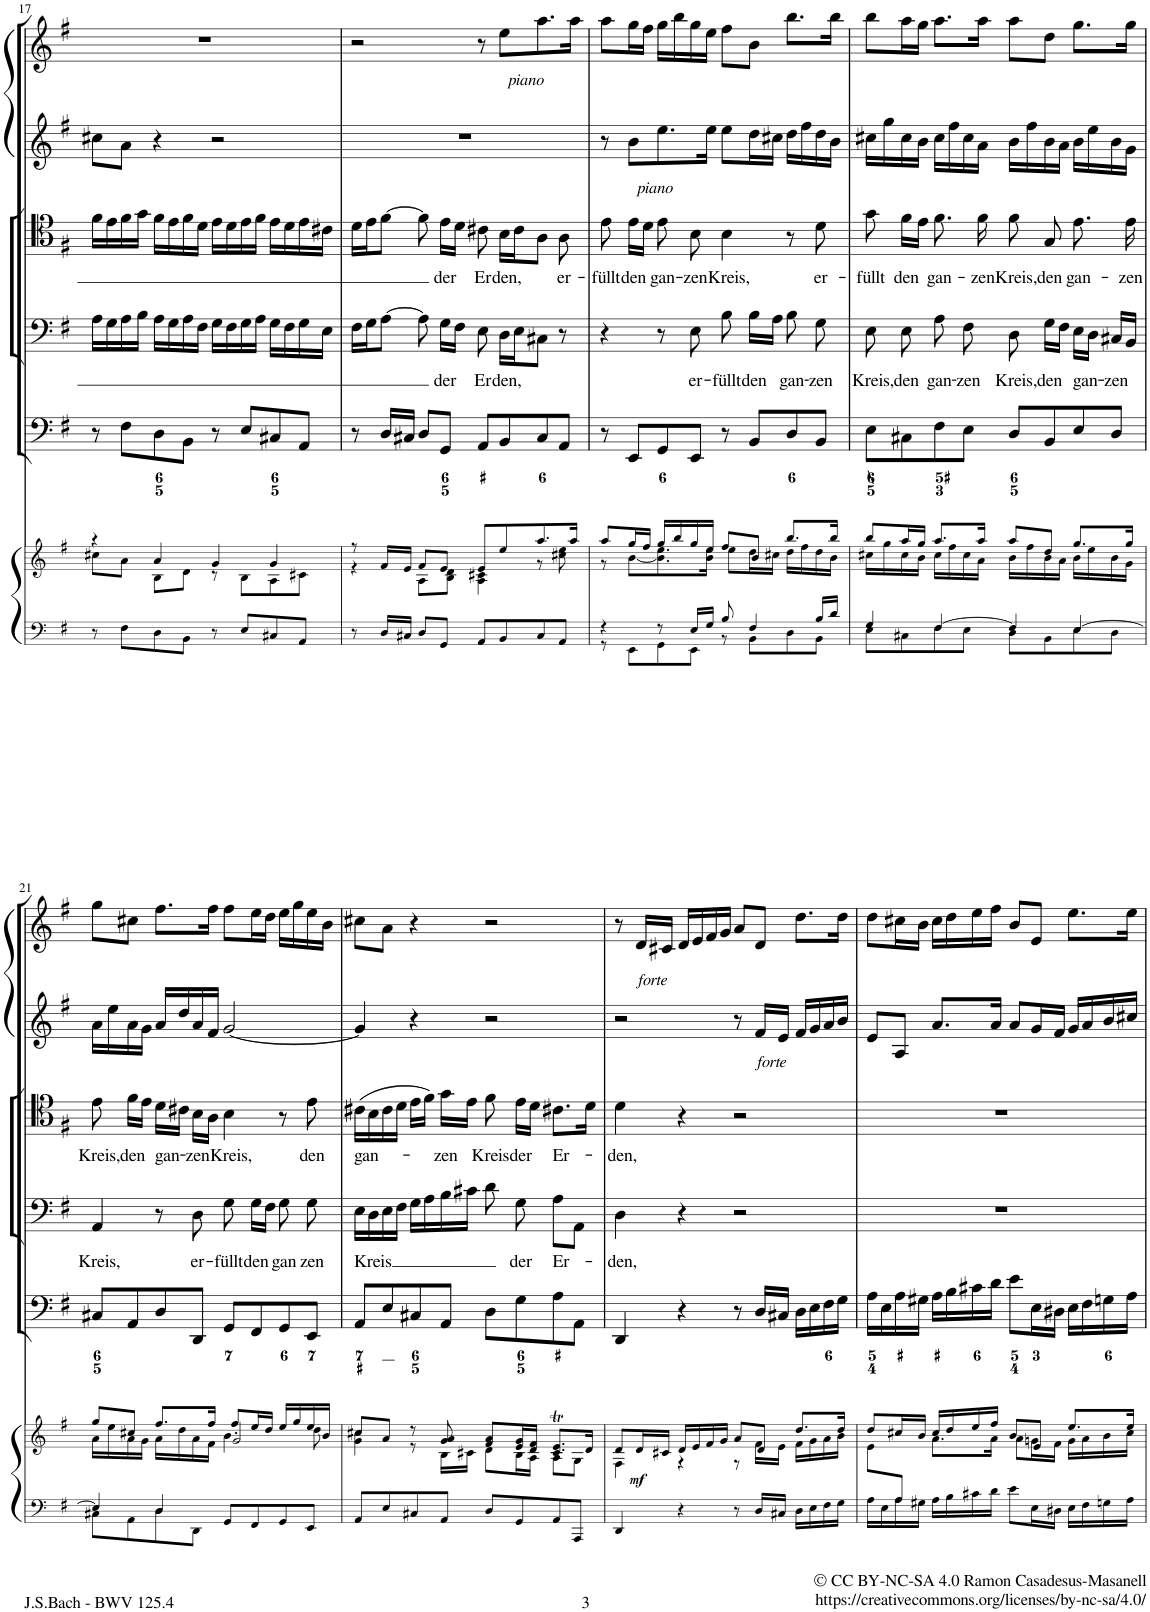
**kern	**kern	**dynam	**kern	**kern	**text	**kern	**text	**kern	**dynam	**kern	**dynam
*part6	*part6	*part6	*part5	*part4	*part4	*part3	*part3	*part2	*part2	*part1	*part1
*staff7	*staff6	*staff6/7	*staff5	*staff4	*staff4	*staff3	*staff3	*staff2	*staff2	*staff1	*staff1
*I"Piano reduction	*	*	*I"Continuo	*I"Basso	*	*I"Tenore	*	*I"Violino II	*	*I"Violino I	*
*I'Pno	*	*	*	*	*	*	*	*I'Vln	*	*I'Vln	*
!!LO:PB:g=z
*clefF4	*clefG2	*	*clefF4	*clefF4	*	*clefC4	*	*clefG2	*	*clefG2	*
*k[f#]	*k[f#]	*	*k[f#]	*k[f#]	*	*k[f#]	*	*k[f#]	*	*k[f#]	*
*M4/4	*M4/4	*	*M4/4	*M4/4	*	*M4/4	*	*M4/4	*	*M4/4	*
*met(c)	*met(c)	*	*met(c)	*met(c)	*	*met(c)	*	*met(c)	*	*met(c)	*
=17	=17	=17	=17	=17	=17	=17	=17	=17	=17	=17	=17
*	*^	*	*	*	*	*	*	*	*	*	*
8r	4r	8cc#X\L	.	8r	16A\LL	.	16f#\LL	.	8cc#X\L	.	1r	.
.	.	.	.	.	16G\	.	16e\	.	.	.	.	.
8F#\L	.	8a\J	.	8F#\L	16A\	.	16f#\	.	8a\J	.	.	.
.	.	.	.	.	16B\JJ	.	16g\JJ	.	.	.	.	.
8D\	4a/	8B\L	.	8D\	16A\LL	.	16f#\LL	.	4r	.	.	.
.	.	.	.	.	16G\	.	16e\	.	.	.	.	.
8BB\J	.	8d\J	.	8BB\J	16A\	.	16f#\	.	.	.	.	.
.	.	.	.	.	16F#\JJ	.	16d\JJ	.	.	.	.	.
8r	4g/	8r	.	8r	16G\LL	.	16e\LL	.	2r	.	.	.
.	.	.	.	.	16F#\	.	16d\	.	.	.	.	.
8E/L	.	8B\L	.	8E/L	16G\	.	16e\	.	.	.	.	.
.	.	.	.	.	16A\JJ	.	16f#\JJ	.	.	.	.	.
8C#X/	4g/	8A\	.	8C#X/	16G\LL	.	16e\LL	.	.	.	.	.
.	.	.	.	.	16F#\	.	16d\	.	.	.	.	.
8AA/J	.	8c#X\J	.	8AA/J	16G\	.	16e\	.	.	.	.	.
.	.	.	.	.	16E\JJ	.	16c#X\JJ	.	.	.	.	.
=18	=18	=18	=18	=18	=18	=18	=18	=18	=18	=18	=18	=18
8r	8r	4r	.	8r	16F#\LL	.	16d\LL	.	1r	.	2r	.
.	.	.	.	.	16G\J	.	16e\J	.	.	.	.	.
16D/LL	16f#/LL	.	.	16D/LL	[8A\J	.	[8f#\J	.	.	.	.	.
16C#X/JJ	16e/JJ	.	.	16C#X/JJ	.	.	.	.	.	.	.	.
8D/L	8f#/L	8A\L	.	8D/L	8A\]	.	8f#\]	.	.	.	.	.
!	!	!	!	!	!	!LO:LY:b	!	!LO:LY:b	!	!	!	!
8GG/J	8e/J	8B\ 8d\J	.	8GG/J	16G\LL	der	16e\LL	der	.	.	.	.
.	.	.	.	.	16F#\JJ	.	16d\JJ	.	.	.	.	.
!	!	!	!	!	!	!LO:LY:b	!	!LO:LY:b	!	!	!	!
8AA/L	8e/L	4A\ 4c#X\	.	8AA/L	8E\	Er-	8c#X\	Er-	.	.	8r	.
!	!	!	!	!	!	!LO:LY:b	!	!LO:LY:b	!	!	!	!LO:DY:b
8BB/	8ee/	.	.	8BB/	16D\LL	-den,	16B\LL	-den,	.	.	8ee\L	other-dynamics
.	.	.	.	.	16E\J	.	16c#\J	.	.	.	.	.
8C#/	8.aa/	8r	.	8C#/	8C#X\J	.	8A\J	.	.	.	8.aa\	.
!	!	!	!	!	!	!	!	!LO:LY:b	!	!	!	!
8AA/J	.	8cc#X\ 8ee\	.	8AA/J	8r	.	8A\	er-	.	.	.	.
.	16aa/Jk	.	.	.	.	.	.	.	.	.	16aa\Jk	.
=19	=19	=19	=19	=19	=19	=19	=19	=19	=19	=19	=19	=19
*^	*	*	*	*	*	*	*	*	*	*	*	*
!	!	!	!	!	!	!	!	!	!LO:LY:b	!	!	!	!
4r	8r	8aa/L	8r	.	8r	4r	.	8e\	-füllt	8r	.	8aa\L	.
!	!	!	!	!	!	!	!	!	!LO:LY:b	!	!LO:DY:b	!	!
.	8EE\L	16gg/L	[8b\L	.	8EE/L	.	.	16e\LL	den	8b\L	other-dynamics	16gg\L	.
.	.	16ff#/JJ	.	.	.	.	.	16d\JJ	.	.	.	16ff#\JJ	.
!	!	!	!	!	!	!	!	!	!LO:LY:b	!	!	!	!
8r	8GG\	16gg/LL	8.b\] 8.ee\	.	8GG/	8r	.	8e\	gan-	8.ee\	.	16gg\LL	.
.	.	16bb/	.	.	.	.	.	.	.	.	.	16bb\	.
!	!	!	!	!	!	!	!LO:LY:b	!	!LO:LY:b	!	!	!	!
16E/LL	8EE\J	16gg/	.	.	8EE/J	8E\	er-	8B\	-zen	.	.	16gg\	.
16G/JJ	.	16ee/JJ	16b\ 16ee\Jk	.	.	.	.	.	.	16ee\Jk	.	16ee\JJ	.
!	!	!	!	!	!	!	!LO:LY:b	!	!LO:LY:b	!	!	!	!
8B/	8r	8ff#/L	8ee\L	.	8r	8B\	-füllt	4B\	Kreis,	8ee\L	.	8ff#\L	.
!	!	!	!	!	!	!	!LO:LY:b	!	!	!	!	!	!
4F#/	8BB\L	8b/J	16dd\L	.	8BB/L	16B\LL	den	.	.	16dd\L	.	8b\J	.
.	.	.	16cc#X\JJ	.	.	16A\JJ	.	.	.	16cc#X\JJ	.	.	.
!	!	!	!	!	!	!	!LO:LY:b	!	!	!	!	!	!
.	8D\	8.bb/L	16dd\LL	.	8D/	8B\	gan-	8r	.	16dd\LL	.	8.bb\L	.
.	.	.	16ff#\	.	.	.	.	.	.	16ff#\	.	.	.
!	!	!	!	!	!	!	!LO:LY:b	!	!LO:LY:b	!	!	!	!
16B/LL	8BB\J	.	16dd\	.	8BB/J	8G\	-zen	8d\	er-	16dd\	.	.	.
16d/JJ	.	16bb/Jk	16b\JJ	.	.	.	.	.	.	16b\JJ	.	16bb\Jk	.
=20	=20	=20	=20	=20	=20	=20	=20	=20	=20	=20	=20	=20	=20
!	!	!	!	!	!	!	!LO:LY:b	!	!LO:LY:b	!	!	!	!
4G/	8E\L	8bb/L	16cc#X\LL	.	8E\L	8E\	Kreis,	8g\	-füllt	16cc#X\LL	.	8bb\L	.
.	.	.	16gg\	.	.	.	.	.	.	16gg\	.	.	.
!	!	!	!	!	!	!	!LO:LY:b	!	!LO:LY:b	!	!	!	!
.	8C#X\	16aa/L	16cc#\	.	8C#X\	8E\	den	16f#\LL	den	16cc#\	.	16aa\L	.
.	.	16gg/JJ	16b\JJ	.	.	.	.	16e\JJ	.	16b\JJ	.	16gg\JJ	.
!	!	!	!	!	!	!	!LO:LY:b	!	!LO:LY:b	!	!	!	!
[4F#/	8F#\	8.aa/L	16cc#\LL	.	8F#\	8A\	gan-	8.f#\	gan-	16cc#\LL	.	8.aa\L	.
.	.	.	16ff#\	.	.	.	.	.	.	16ff#\	.	.	.
!	!	!	!	!	!	!	!LO:LY:b	!	!	!	!	!	!
.	8E\J	.	16cc#\	.	8E\J	8F#\	-zen	.	.	16cc#\	.	.	.
!	!	!	!	!	!	!	!	!	!LO:LY:b	!	!	!	!
.	.	16aa/Jk	16a\JJ	.	.	.	.	16f#\	-zen	16a\JJ	.	16aa\Jk	.
!	!	!	!	!	!	!	!LO:LY:b	!	!LO:LY:b	!	!	!	!
4F#/]	8D\L	8aa/L	16b\LL	.	8D/L	8D\	Kreis,	8f#\	Kreis,	16b\LL	.	8aa\L	.
.	.	.	16ff#\	.	.	.	.	.	.	16ff#\	.	.	.
!	!	!	!	!	!	!	!LO:LY:b	!	!LO:LY:b	!	!	!	!
.	8BB\	8dd/J	16b\	.	8BB/	16G\LL	den	8G/	den	16b\	.	8dd\J	.
.	.	.	16a\JJ	.	.	16F#\JJ	.	.	.	16a\JJ	.	.	.
!	!	!	!	!	!	!	!LO:LY:b	!	!LO:LY:b	!	!	!	!
[4E/	8E\	8.gg/L	16b\LL	.	8E/	16E\LL	gan-	8.e\	gan-	16b\LL	.	8.gg\L	.
.	.	.	16ee\	.	.	16D\JJ	.	.	.	16ee\	.	.	.
!	!	!	!	!	!	!	!LO:LY:b	!	!	!	!	!	!
.	8D\J	.	16b\	.	8D/J	16C#X/LL	-zen	.	.	16b\	.	.	.
!	!	!	!	!	!	!	!	!	!LO:LY:b	!	!	!	!
.	.	16gg/Jk	16g\JJ	.	.	16BB/JJ	.	16e\	-zen	16g\JJ	.	16gg\Jk	.
!!LO:LB:g=z
=21	=21	=21	=21	=21	=21	=21	=21	=21	=21	=21	=21	=21	=21
*	*	*	*^	*	*	*	*	*	*	*	*	*	*
!	!	!	!	!	!	!	!	!LO:LY:b	!	!LO:LY:b	!	!	!	!
4E/]	8C#X\L	8gg/L	16a\LL	2ryy	.	8C#X/L	4AA/	Kreis,	8e\	Kreis,	16a\LL	.	8gg\L	.
.	.	.	16ee\	.	.	.	.	.	.	.	16ee\	.	.	.
!	!	!	!	!	!	!	!	!	!	!LO:LY:b	!	!	!	!
.	8AA\	8cc#X/J	16a\	.	.	8AA/	.	.	16f#\LL	den	16a\	.	8cc#X\J	.
.	.	.	16g\JJ	.	.	.	.	.	16e\JJ	.	16g\JJ	.	.	.
!	!	!	!	!	!	!	!	!	!	!LO:LY:b	!	!	!	!
4D/	8D\	8.ff#/L	16a\LL	.	.	8D/	8r	.	16d\LL	gan-	16a/LL	.	8.ff#\L	.
.	.	.	16dd\	.	.	.	.	.	16c#X\JJ	.	16dd/	.	.	.
!	!	!	!	!	!	!	!	!LO:LY:b	!	!LO:LY:b	!	!	!	!
.	8DD\J	.	16a\	.	.	8DD/J	8D\	er-	16B\LL	-zen	16a/	.	.	.
.	.	16ff#/Jk	16f#\JJ	.	.	.	.	.	16A\JJ	.	16f#/JJ	.	16ff#\Jk	.
!	!	!	!	!	!	!	!	!LO:LY:b	!	!LO:LY:b	!	!	!	!
2ryy	8GG/L	8ff#/L	4.b\	2g/	.	8GG/L	8G\	-füllt	4B\	Kreis,	[2g/	.	8ff#\L	.
!	!	!	!	!	!	!	!	!LO:LY:b	!	!	!	!	!	!
.	8FF#/	16ee/L	.	.	.	8FF#/	16G\LL	den	.	.	.	.	16ee\L	.
.	.	16dd/JJ	.	.	.	.	16F#\JJ	.	.	.	.	.	16dd\JJ	.
!	!	!	!	!	!	!	!	!LO:LY:b	!	!	!	!	!	!
.	8GG/	16ee/LL	.	.	.	8GG/	8G\	gan-	8r	.	.	.	16ee\LL	.
.	.	16gg/	.	.	.	.	.	.	.	.	.	.	16gg\	.
!	!	!	!	!	!	!	!	!LO:LY:b	!	!LO:LY:b	!	!	!	!
.	8EE/J	16ee/	8dd\	.	.	8EE/J	8G\	-zen	8e\	den	.	.	16ee\	.
.	.	16b/JJ	.	.	.	.	.	.	.	.	.	.	16b\JJ	.
*v	*v	*	*	*	*	*	*	*	*	*	*	*	*	*
*	*	*v	*v	*	*	*	*	*	*	*	*	*	*
=22	=22	=22	=22	=22	=22	=22	=22	=22	=22	=22	=22	=22
!	!	!	!	!	!	!LO:LY:b	!	!LO:LY:b	!	!	!	!
8AA/L	8cc#X/L	4g\ 4cc#\	.	8AA/L	16E\LL	Kreis	(16c#X\LL	gan-	4g/]	.	8cc#X\L	.
.	.	.	.	.	16D\	.	16B\	.	.	.	.	.
8E/	8a/J	.	.	8E/	16E\	.	16c#\	.	.	.	8a\J	.
.	.	.	.	.	16F#\JJ	.	16d\JJ	.	.	.	.	.
8C#X/	8r	8r	.	8C#X/	16G\LL	.	16e\LL	.	4r	.	4r	.
.	.	.	.	.	16A\	.	16f#\JJ)	.	.	.	.	.
!	!	!	!	!	!	!	!	!LO:LY:b	!	!	!	!
8AA/J	8g/ 8a/	16B\LL	.	8AA/J	16B\	.	16g\LL	-zen	.	.	.	.
.	.	16c#X\JJ	.	.	16c#X\JJ	.	16e\JJ	.	.	.	.	.
!	!	!	!	!	!	!	!	!LO:LY:b	!	!	!	!
8D/L	8f#/ 8a/L	8d\L	.	8D\L	8d\	.	8f#\	Kreis	2r	.	2r	.
!	!	!	!	!	!	!LO:LY:b	!	!LO:LY:b	!	!	!	!
8GG/	16e/ 16g/L	16B\L	.	8G\	8G\	der	16e\LL	der	.	.	.	.
.	16d/ 16f#/JJ	16A\JJ	.	.	.	.	16d\JJ	.	.	.	.	.
!	!	!	!	!	!	!LO:LY:b	!	!LO:LY:b	!	!	!	!
8AA/	8.c#/T 8.e/TL	8A\L	.	8A\	8A\L	Er-	8.c#X\L	Er-	.	.	.	.
8AAA/J	.	8G\J	.	8AA\J	8AA\J	.	.	.	.	.	.	.
.	16d/Jk	.	.	.	.	.	16d\Jk	.	.	.	.	.
=23	=23	=23	=23	=23	=23	=23	=23	=23	=23	=23	=23	=23
!	!	!	!	!	!	!LO:LY:b	!	!LO:LY:b	!	!	!	!
4DD/	8d/L	4F#\	.	4DD/	4D\	-den,	4d\	-den,	2r	.	8r	.
!	!	!	!LO:DY:b	!	!	!	!	!	!	!	!	!LO:DY:b
.	16d/L	.	mf	.	.	.	.	.	.	.	16d/LL	other-dynamics
.	16c#X/JJ	.	.	.	.	.	.	.	.	.	16c#X/JJ	.
4r	16d/LL	4r	.	4r	4r	.	4r	.	.	.	16d/LL	.
.	16e/	.	.	.	.	.	.	.	.	.	16e/	.
.	16f#/	.	.	.	.	.	.	.	.	.	16f#/	.
.	16g/JJ	.	.	.	.	.	.	.	.	.	16g/JJ	.
8r	8a/L	8r	.	8r	2r	.	2r	.	8r	.	8a/L	.
!	!	!	!	!	!	!	!	!	!	!LO:DY:b	!	!
16D/LL	8d/J	16f#\LL	.	16D/LL	.	.	.	.	16f#/LL	other-dynamics	8d/J	.
16C#X/JJ	.	16e\JJ	.	16C#X/JJ	.	.	.	.	16e/JJ	.	.	.
16D\LL	8.dd/L	16f#\LL	.	16D\LL	.	.	.	.	16f#/LL	.	8.dd\L	.
16E\	.	16g\	.	16E\	.	.	.	.	16g/	.	.	.
16F#\	.	16a\	.	16F#\	.	.	.	.	16a/	.	.	.
16G\JJ	16dd/Jk	16b\JJ	.	16G\JJ	.	.	.	.	16b/JJ	.	16dd\Jk	.
=24	=24	=24	=24	=24	=24	=24	=24	=24	=24	=24	=24	=24
*^	*	*	*	*	*	*	*	*	*	*	*	*
8ryy	16A\LL	8dd/L	8e\L	.	16A\LL	1r	.	1r	.	8e/L	.	8dd\L	.
.	16E\	.	.	.	16E\	.	.	.	.	.	.	.	.
8A/J	16A\	16cc#X/L	8ryy	.	16A\	.	.	.	.	8A/J	.	16cc#X\L	.
.	16G#X\JJ	16b/JJ	.	.	16G#X\JJ	.	.	.	.	.	.	16b\JJ	.
2.ryy	16A\LL	16cc#/LL	8.a\L	.	16A\LL	.	.	.	.	8.a/L	.	16cc#\LL	.
.	16B\	16dd/	.	.	16B\	.	.	.	.	.	.	16dd\	.
.	16c#X\	16ee/	.	.	16c#X\	.	.	.	.	.	.	16ee\	.
.	16d\JJ	16ff#/JJ	16a\Jk	.	16d\JJ	.	.	.	.	16a/Jk	.	16ff#\JJ	.
.	8e\L	8b/L	8a\L	.	8e\L	.	.	.	.	8a/L	.	8b/L	.
.	16E\L	8e/J	16gn\L	.	16E\L	.	.	.	.	16g/L	.	8e/J	.
.	16D#X\JJ	.	16f#\JJ	.	16D#X\JJ	.	.	.	.	16f#/JJ	.	.	.
.	16E\LL	8.ee/L	16g\LL	.	16E\LL	.	.	.	.	16g/LL	.	8.ee\L	.
.	16F#\	.	16a\	.	16F#\	.	.	.	.	16a/	.	.	.
.	16Gn\	.	16b\	.	16Gn\	.	.	.	.	16b/	.	.	.
.	16A\JJ	16ee/Jk	16cc#\JJ	.	16A\JJ	.	.	.	.	16cc#X/JJ	.	16ee\Jk	.
*v	*v	*	*	*	*	*	*	*	*	*	*	*	*
*	*v	*v	*	*	*	*	*	*	*	*	*	*
=	=	=	=	=	=	=	=	=	=	=	=
*-	*-	*-	*-	*-	*-	*-	*-	*-	*-	*-	*-
